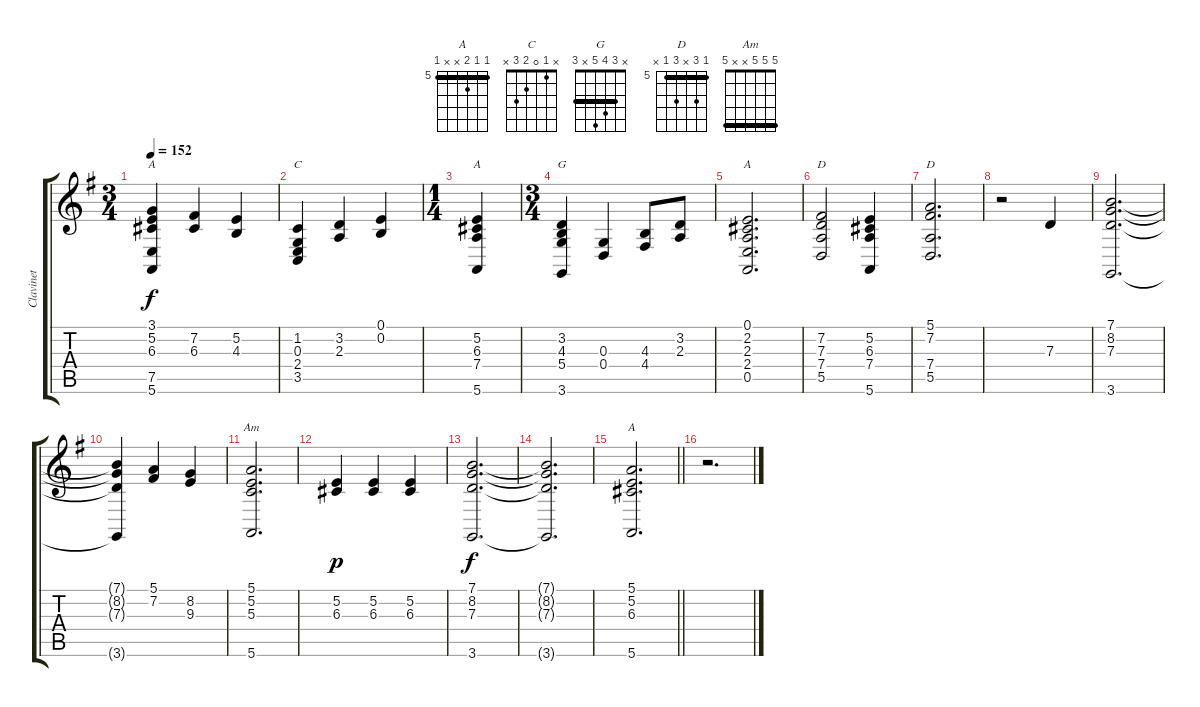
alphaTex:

\track ("Clavinet" "Clavinet") {instrument clavinet}
\staff {score tabs}
\tuning (E4 B3 G3 D3 A2 E2) {hide}
\chord ("A" x 5 6 x 7 5) {firstfret 3 barre 5}
\chord ("C" x 1 0 2 3 x)
\chord ("A" x 5 6 7 x 5) {firstfret 5 barre 5}
\chord ("G" x 3 4 5 x 3) {barre 3}
\chord ("A" 0 2 2 2 0 x)
\chord ("D" x 7 7 7 5 x) {firstfret 5 barre 7}
\chord ("D" 5 7 x 7 5 x) {firstfret 5 barre 5}
\chord ("Am" 5 5 5 x x 5) {barre 5}
\chord ("A" 5 5 6 x x 5) {firstfret 5 barre 5}
\ts (3 4)
\tempo 152
\clef g2
\ks g
(3.1 5.2 6.3 7.5 5.6).4{ch "A" dy f} (7.2 6.3).4 (5.2 4.3).4 |
(1.2 0.3 2.4 3.5).4{ch "C"} (3.2 2.3).4 (0.1 0.2).4 |
\ts (1 4)
(5.2 6.3 7.4 5.6).4{ch "A"} |
\ts (3 4)
(3.2 4.3 5.4 3.6).4{ch "G"} (0.3 0.4).4 (4.3 4.4).8 (3.2 2.3).8 |
(0.1 2.2 2.3 2.4 0.5).2{d ch "A"} |
(7.2 7.3 7.4 5.5).2{ch "D"} (5.2 6.3 7.4 5.6).4 |
(5.1 7.2 7.4 5.5).2{d ch "D"} |
r.2 7.3.4 |
(7.1 8.2 7.3 3.6).2{d} |
(7.1{t} 8.2{t} 7.3{t} 3.6{t}).4 (5.1 7.2).4 (8.2 9.3).4 |
(5.1 5.2 5.3 5.6).2{d ch "Am"} |
(5.2 6.3).4{dy p} (5.2 6.3).4 (5.2 6.3).4 |
(7.1 8.2 7.3 3.6).2{d dy f} |
(7.1{t} 8.2{t} 7.3{t} 3.6{t}).2{d} |
\barLineRight lightlight
(5.1 5.2 6.3 5.6).2{d ch "A"} |
r.2{d}
